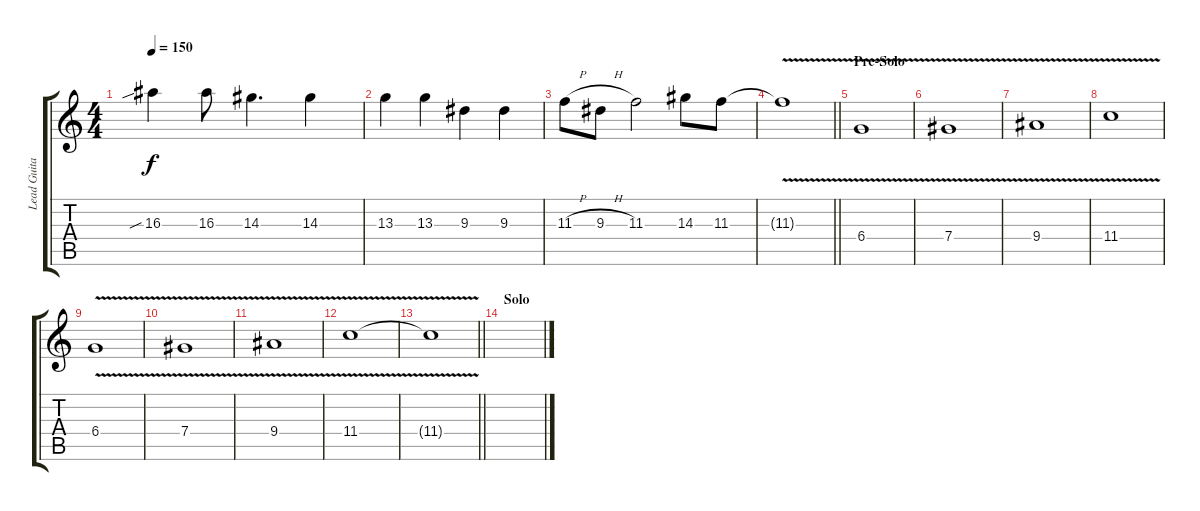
\track ("Lead Guitar 1" "Lead Guita") {instrument distortionguitar}
\staff {score tabs}
\tuning (Eb4 Bb3 Gb3 Db3 Ab2 Eb2) {hide}
\ts (4 4)
\tempo 150
\clef g2
\ks c
16.3{sib}.4{dy f} 16.3.8 14.3.4{d} 14.3.4 |
13.3.4 13.3.4 9.3.4 9.3.4 |
11.3{h}.8 9.3{h}.8 11.3.2 14.3.8 11.3.8 |
\barLineRight lightlight
11.3{v t}.1 |
\section ("" "Pre-Solo")
6.4{v}.1 |
7.4{v}.1 |
9.4{v}.1 |
11.4{v}.1 |
6.4{v}.1 |
7.4{v}.1 |
9.4{v}.1 |
11.4{v}.1 |
\barLineRight lightlight
11.4{t}.1 |
\section ("" "Solo")
